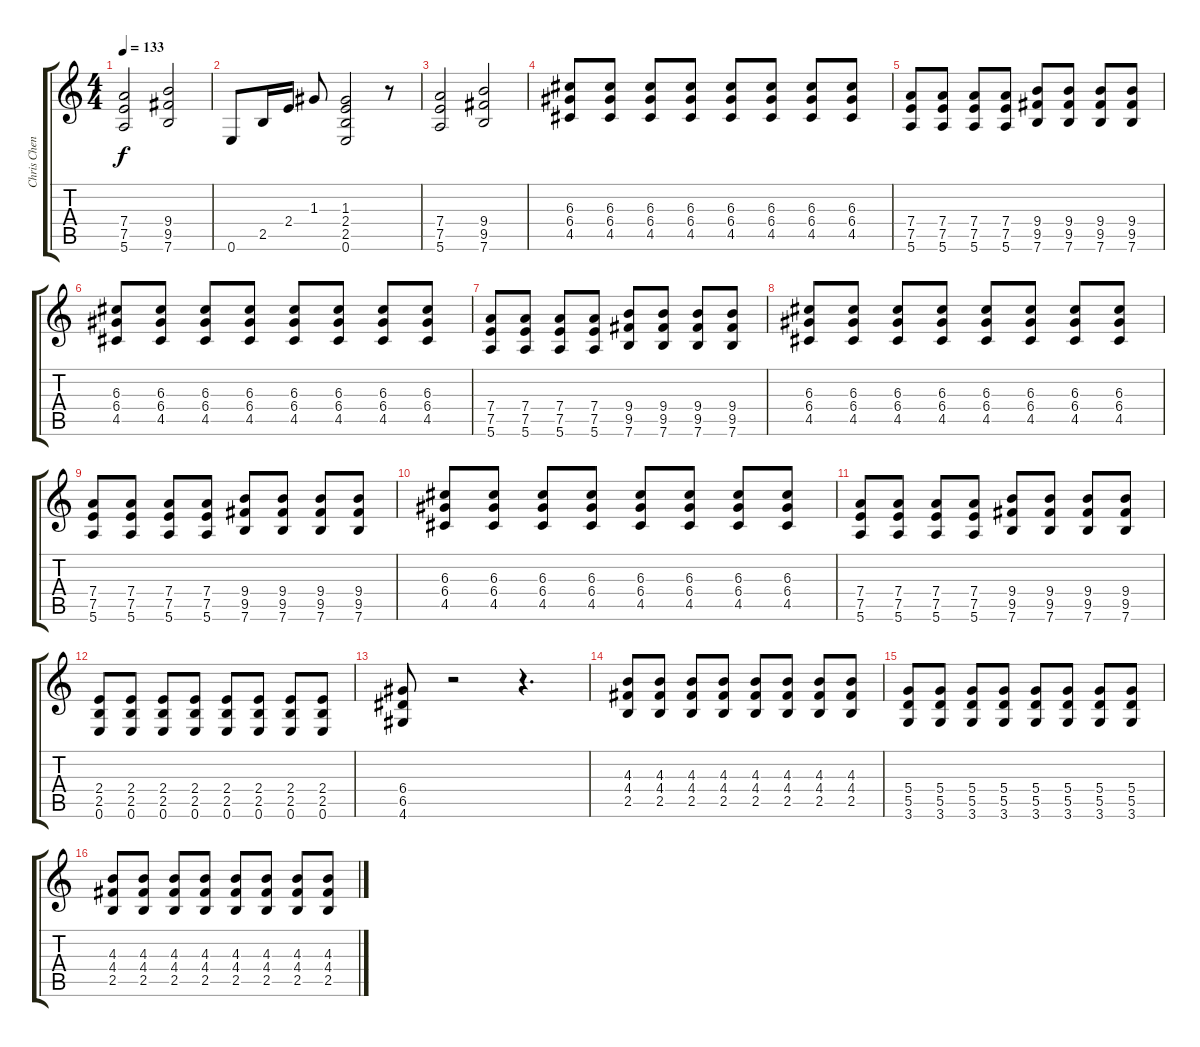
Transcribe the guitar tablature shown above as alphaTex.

\track ("Chris Cheney" "Chris Chen") {instrument electricguitarjazz}
\staff {score tabs}
\tuning (E4 B3 G3 D3 A2 E2) {hide}
\ts (4 4)
\tempo 133
\clef g2
\ks c
(7.4 7.5 5.6).2{dy f} (9.4 9.5 7.6).2 |
0.6.8 2.5.16 2.4.16 1.3.8 (1.3 2.4 2.5 0.6).2 r.8 |
(7.4 7.5 5.6).2 (9.4 9.5 7.6).2 |
(6.3 6.4 4.5).8 (6.3 6.4 4.5).8 (6.3 6.4 4.5).8 (6.3 6.4 4.5).8 (6.3 6.4 4.5).8 (6.3 6.4 4.5).8 (6.3 6.4 4.5).8 (6.3 6.4 4.5).8 |
(7.4 7.5 5.6).8 (7.4 7.5 5.6).8 (7.4 7.5 5.6).8 (7.4 7.5 5.6).8 (9.4 9.5 7.6).8 (9.4 9.5 7.6).8 (9.4 9.5 7.6).8 (9.4 9.5 7.6).8 |
(6.3 6.4 4.5).8 (6.3 6.4 4.5).8 (6.3 6.4 4.5).8 (6.3 6.4 4.5).8 (6.3 6.4 4.5).8 (6.3 6.4 4.5).8 (6.3 6.4 4.5).8 (6.3 6.4 4.5).8 |
(7.4 7.5 5.6).8 (7.4 7.5 5.6).8 (7.4 7.5 5.6).8 (7.4 7.5 5.6).8 (9.4 9.5 7.6).8 (9.4 9.5 7.6).8 (9.4 9.5 7.6).8 (9.4 9.5 7.6).8 |
(6.3 6.4 4.5).8 (6.3 6.4 4.5).8 (6.3 6.4 4.5).8 (6.3 6.4 4.5).8 (6.3 6.4 4.5).8 (6.3 6.4 4.5).8 (6.3 6.4 4.5).8 (6.3 6.4 4.5).8 |
(7.4 7.5 5.6).8 (7.4 7.5 5.6).8 (7.4 7.5 5.6).8 (7.4 7.5 5.6).8 (9.4 9.5 7.6).8 (9.4 9.5 7.6).8 (9.4 9.5 7.6).8 (9.4 9.5 7.6).8 |
(6.3 6.4 4.5).8 (6.3 6.4 4.5).8 (6.3 6.4 4.5).8 (6.3 6.4 4.5).8 (6.3 6.4 4.5).8 (6.3 6.4 4.5).8 (6.3 6.4 4.5).8 (6.3 6.4 4.5).8 |
(7.4 7.5 5.6).8 (7.4 7.5 5.6).8 (7.4 7.5 5.6).8 (7.4 7.5 5.6).8 (9.4 9.5 7.6).8 (9.4 9.5 7.6).8 (9.4 9.5 7.6).8 (9.4 9.5 7.6).8 |
(2.4 2.5 0.6).8 (2.4 2.5 0.6).8 (2.4 2.5 0.6).8 (2.4 2.5 0.6).8 (2.4 2.5 0.6).8 (2.4 2.5 0.6).8 (2.4 2.5 0.6).8 (2.4 2.5 0.6).8 |
(6.4 6.5 4.6).8 r.2 r.4{d} |
(4.3 4.4 2.5).8 (4.3 4.4 2.5).8 (4.3 4.4 2.5).8 (4.3 4.4 2.5).8 (4.3 4.4 2.5).8 (4.3 4.4 2.5).8 (4.3 4.4 2.5).8 (4.3 4.4 2.5).8 |
(5.4 5.5 3.6).8 (5.4 5.5 3.6).8 (5.4 5.5 3.6).8 (5.4 5.5 3.6).8 (5.4 5.5 3.6).8 (5.4 5.5 3.6).8 (5.4 5.5 3.6).8 (5.4 5.5 3.6).8 |
(4.3 4.4 2.5).8 (4.3 4.4 2.5).8 (4.3 4.4 2.5).8 (4.3 4.4 2.5).8 (4.3 4.4 2.5).8 (4.3 4.4 2.5).8 (4.3 4.4 2.5).8 (4.3 4.4 2.5).8
